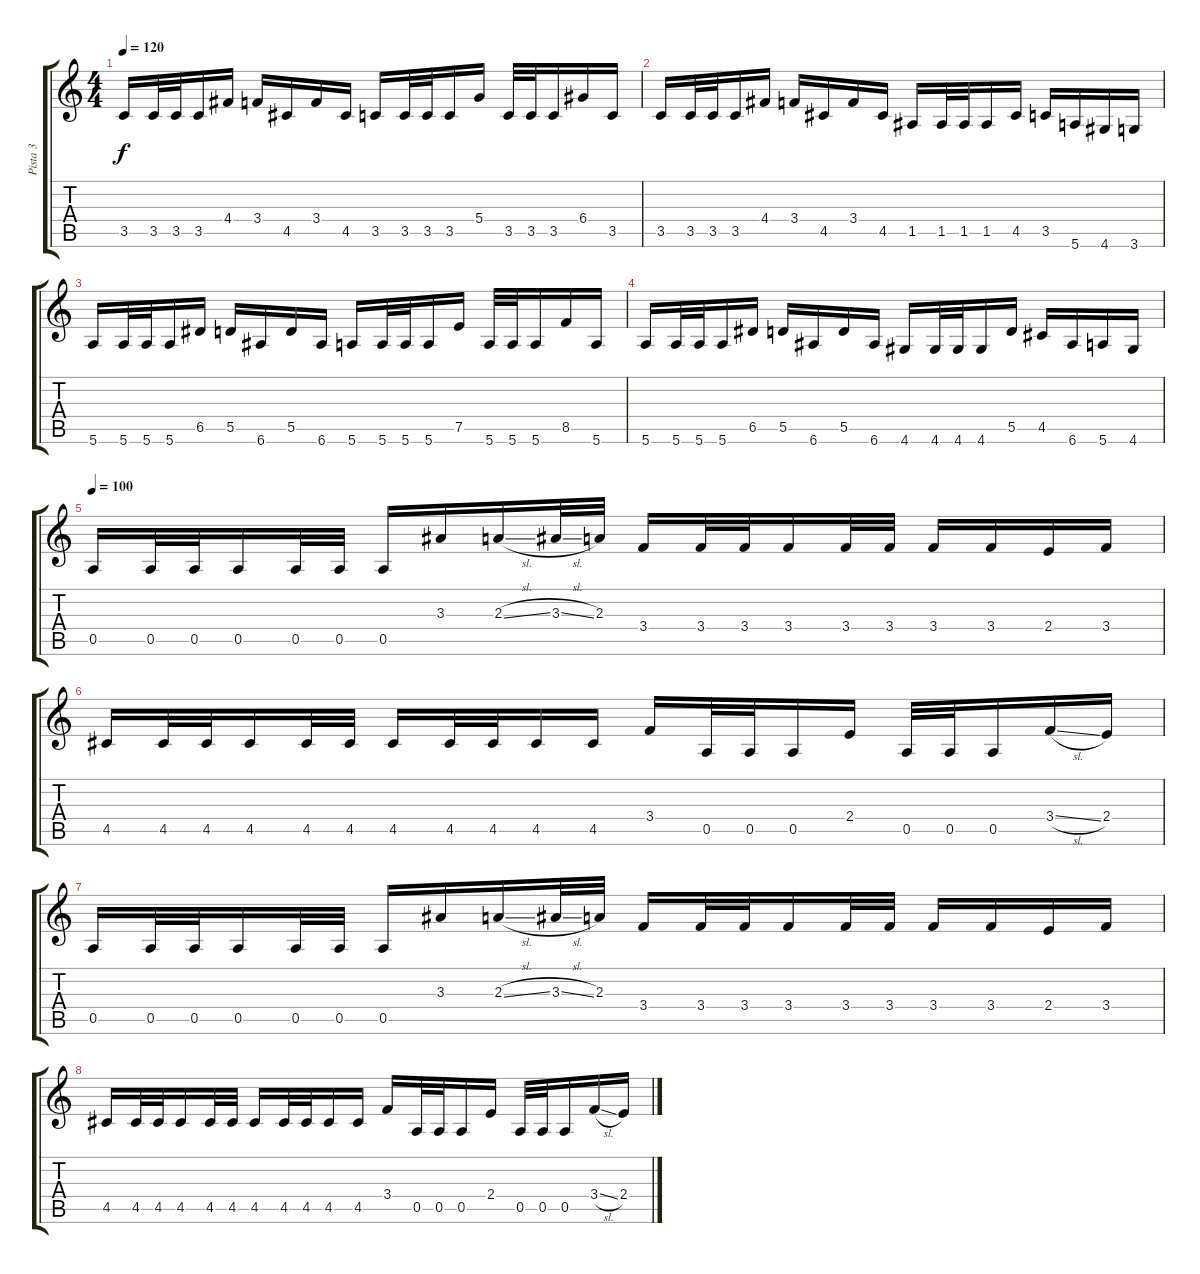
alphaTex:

\track ("Pista 3" "Pista 3") {instrument electricbassfinger}
\staff {score tabs}
\tuning (E4 B3 G3 D3 A2 E2) {hide}
\ts (4 4)
\tempo 120
\clef g2
\ks c
3.5.16{dy f} 3.5.32 3.5.32 3.5.16 4.4.16 3.4.16 4.5.16 3.4.16 4.5.16 3.5.16 3.5.32 3.5.32 3.5.16 5.4.16 3.5.32 3.5.32 3.5.16 6.4.16 3.5.16 |
3.5.16 3.5.32 3.5.32 3.5.16 4.4.16 3.4.16 4.5.16 3.4.16 4.5.16 1.5.16 1.5.32 1.5.32 1.5.16 4.5.16 3.5.16 5.6.16 4.6.16 3.6.16 |
5.6.16 5.6.32 5.6.32 5.6.16 6.5.16 5.5.16 6.6.16 5.5.16 6.6.16 5.6.16 5.6.32 5.6.32 5.6.16 7.5.16 5.6.32 5.6.32 5.6.16 8.5.16 5.6.16 |
5.6.16 5.6.32 5.6.32 5.6.16 6.5.16 5.5.16 6.6.16 5.5.16 6.6.16 4.6.16 4.6.32 4.6.32 4.6.16 5.5.16 4.5.16 6.6.16 5.6.16 4.6.16 |
\tempo 100
0.5.16 0.5.32 0.5.32 0.5.16 0.5.32 0.5.32 0.5.16 3.3.16 2.3{sl}.16 3.3{sl}.32 2.3.32 3.4.16 3.4.32 3.4.32 3.4.16 3.4.32 3.4.32 3.4.16 3.4.16 2.4.16 3.4.16 |
4.5.16 4.5.32 4.5.32 4.5.16 4.5.32 4.5.32 4.5.16 4.5.32 4.5.32 4.5.16 4.5.16 3.4.16 0.5.32 0.5.32 0.5.16 2.4.16 0.5.32 0.5.32 0.5.16 3.4{sl}.16 2.4.16 |
0.5.16 0.5.32 0.5.32 0.5.16 0.5.32 0.5.32 0.5.16 3.3.16 2.3{sl}.16 3.3{sl}.32 2.3.32 3.4.16 3.4.32 3.4.32 3.4.16 3.4.32 3.4.32 3.4.16 3.4.16 2.4.16 3.4.16 |
4.5.16 4.5.32 4.5.32 4.5.16 4.5.32 4.5.32 4.5.16 4.5.32 4.5.32 4.5.16 4.5.16 3.4.16 0.5.32 0.5.32 0.5.16 2.4.16 0.5.32 0.5.32 0.5.16 3.4{sl}.16 2.4.16
